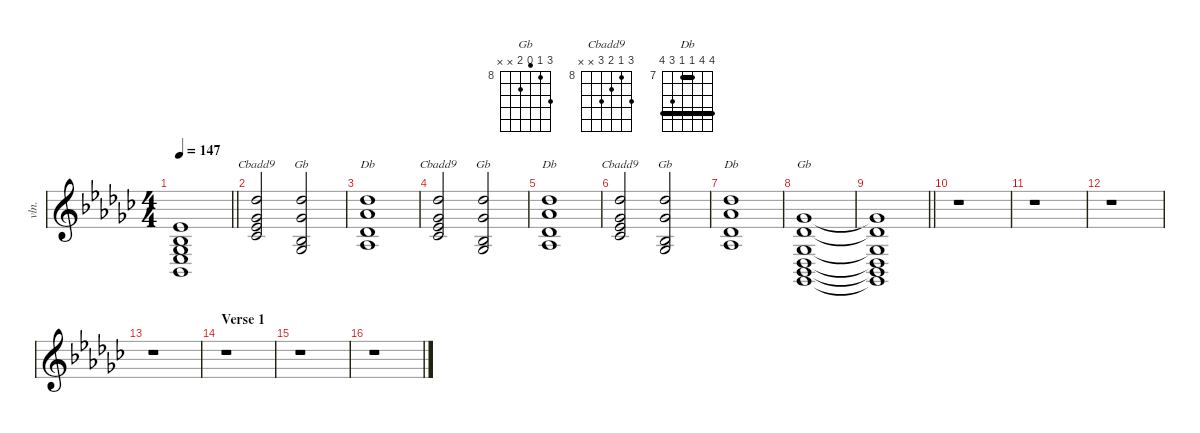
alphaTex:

\defaultSystemsLayout 8
\hideDynamics
\bracketExtendMode nobrackets
\otherSystemsTrackNameOrientation horizontal
\track ("Keyboards 2" "vln.") {defaultSystemsLayout 8 instrument stringensemble1}
\staff {score}
\tuning (Eb4 Bb3 Gb3 Db3 Ab2 Eb2)
\chord ("Gb" 3 3 0 0 2 3) {showfingering false}
\chord ("Cbadd9" 10 8 9 10 x x) {firstfret 8}
\chord ("Gb" 10 8 7 9 x x) {firstfret 8}
\chord ("Db" 10 10 7 7 9 10) {firstfret 7 barre (7 10)}
\ts (4 4)
\tempo 147
\clef g2
\barLineRight lightlight
\ks ebminor
(0.1{t acc b} 0.2{t acc b} 0.3{t acc b} 2.4{t acc b} 2.5{t acc b}).1{dy f beam Up} |
(10.1{acc b} 8.2{acc b} 9.3{acc b} 10.4{acc b}).2{ch "Cbadd9" beam Up} (10.1{acc b} 8.2{acc b} 0.3{acc b} 9.4{acc b}).2{ch "Gb" beam Up} |
(10.1{acc b} 10.2{acc b} 7.3{acc b} 7.4{acc b}).1{ch "Db" beam Up} |
(10.1{acc b} 8.2{acc b} 9.3{acc b} 10.4{acc b}).2{ch "Cbadd9" beam Up} (10.1{acc b} 8.2{acc b} 0.3{acc b} 9.4{acc b}).2{ch "Gb" beam Up} |
(10.1{acc b} 10.2{acc b} 7.3{acc b} 7.4{acc b}).1{ch "Db" beam Up} |
(10.1{acc b} 8.2{acc b} 9.3{acc b} 10.4{acc b}).2{ch "Cbadd9" beam Up} (10.1{acc b} 8.2{acc b} 0.3{acc b} 9.4{acc b}).2{ch "Gb" beam Up} |
(10.1{acc b} 10.2{acc b} 7.3{acc b} 7.4{acc b}).1{ch "Db" beam Up} |
(3.1{acc b} 3.2{acc b} 0.3{acc b} 0.4{acc b} 2.5{acc b} 3.6{acc b}).1{ch "Gb" beam Up} |
\barLineRight lightlight
(3.1{t acc b} 3.2{t acc b} 0.3{t acc b} 0.4{t acc b} 2.5{t acc b} 3.6{t acc b}).1{beam Up} |
r.1{beam Down} |
r.1{beam Down} |
r.1{beam Down} |
r.1{beam Down} |
\section ("" "Verse 1")
r.1{beam Down} |
r.1{beam Down} |
r.1{beam Down}
